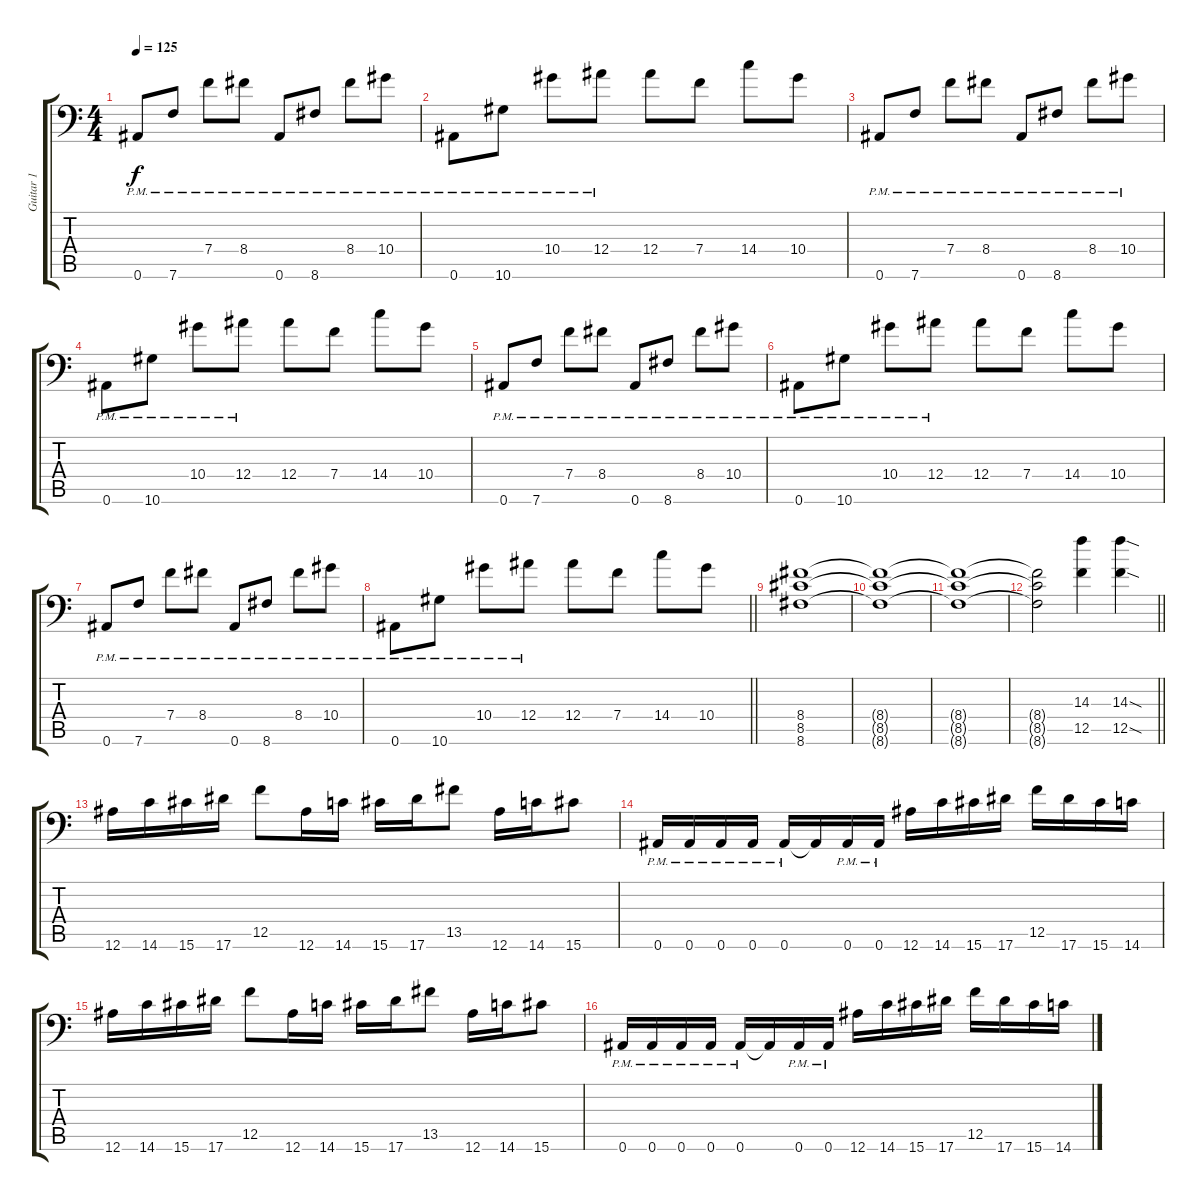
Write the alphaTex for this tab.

\track ("Guitar 1" "Guitar 1") {instrument distortionguitar}
\staff {score tabs}
\tuning (C4 G3 Eb3 Bb2 F2 Bb1) {hide}
\ts (4 4)
\section ("" "")
\tempo 125
\clef f4
\ks c
0.6{pm}.8{dy f} 7.6{pm}.8 7.4{pm}.8 8.4{pm}.8 0.6{pm}.8 8.6{pm}.8 8.4{pm}.8 10.4{pm}.8 |
0.6{pm}.8 10.6{pm}.8 10.4{pm}.8 12.4{pm}.8 12.4.8 7.4.8 14.4.8 10.4.8 |
0.6{pm}.8 7.6{pm}.8 7.4{pm}.8 8.4{pm}.8 0.6{pm}.8 8.6{pm}.8 8.4{pm}.8 10.4{pm}.8 |
0.6{pm}.8 10.6{pm}.8 10.4{pm}.8 12.4{pm}.8 12.4.8 7.4.8 14.4.8 10.4.8 |
0.6{pm}.8 7.6{pm}.8 7.4{pm}.8 8.4{pm}.8 0.6{pm}.8 8.6{pm}.8 8.4{pm}.8 10.4{pm}.8 |
0.6{pm}.8 10.6{pm}.8 10.4{pm}.8 12.4{pm}.8 12.4.8 7.4.8 14.4.8 10.4.8 |
0.6{pm}.8 7.6{pm}.8 7.4{pm}.8 8.4{pm}.8 0.6{pm}.8 8.6{pm}.8 8.4{pm}.8 10.4{pm}.8 |
\barLineRight lightlight
0.6{pm}.8 10.6{pm}.8 10.4{pm}.8 12.4{pm}.8 12.4.8 7.4.8 14.4.8 10.4.8 |
\section ("" "")
(8.4 8.5 8.6).1 |
(8.4{t} 8.5{t} 8.6{t}).1 |
(8.4{t} 8.5{t} 8.6{t}).1 |
\barLineRight lightlight
(8.4{t} 8.5{t} 8.6{t}).2 (14.3 12.5).4 (14.3{sod} 12.5{sod}).4 |
\section ("" "")
12.6.16 14.6.16 15.6.16 17.6.16 12.5.8 12.6.16 14.6.16 15.6.16 17.6.16 13.5.8 12.6.16 14.6.16 15.6.8 |
0.6{pm}.16 0.6{pm}.16 0.6{pm}.16 0.6{pm}.16 0.6{pm}.16 0.6{t}.16 0.6{pm}.16 0.6{pm}.16 12.6.16 14.6.16 15.6.16 17.6.16 12.5.16 17.6.16 15.6.16 14.6.16 |
12.6.16 14.6.16 15.6.16 17.6.16 12.5.8 12.6.16 14.6.16 15.6.16 17.6.16 13.5.8 12.6.16 14.6.16 15.6.8 |
0.6{pm}.16 0.6{pm}.16 0.6{pm}.16 0.6{pm}.16 0.6{pm}.16 0.6{t}.16 0.6{pm}.16 0.6{pm}.16 12.6.16 14.6.16 15.6.16 17.6.16 12.5.16 17.6.16 15.6.16 14.6.16
